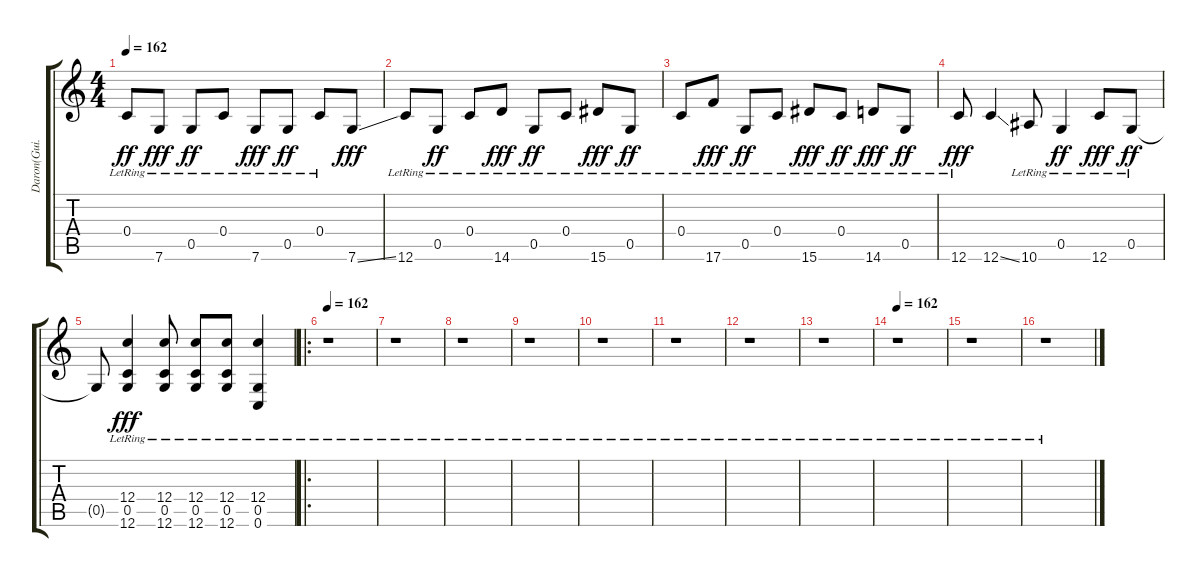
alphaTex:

\track ("Daron(Gui. 2)" "Daron(Gui.") {instrument electricguitarjazz}
\staff {score tabs}
\tuning (D4 A3 F3 C3 G2 C2) {hide}
\ts (4 4)
\tempo 162
\clef g2
\ks c
0.4{lr}.8{dy ff} 7.6{lr}.8{dy fff} 0.5{lr}.8{dy ff} 0.4{lr}.8 7.6{lr}.8{dy fff} 0.5{lr}.8{dy ff} 0.4{lr}.8 7.6{ss}.8{dy fff} |
12.6{lr}.8 0.5{lr}.8{dy ff} 0.4{lr}.8 14.6{lr}.8{dy fff} 0.5{lr}.8{dy ff} 0.4{lr}.8 15.6{lr}.8{dy fff} 0.5{lr}.8{dy ff} |
0.4{lr}.8 17.6{lr}.8{dy fff} 0.5{lr}.8{dy ff} 0.4{lr}.8 15.6{lr}.8{dy fff} 0.4{lr}.8{dy ff} 14.6{lr}.8{dy fff} 0.5{lr}.8{dy ff} |
12.6{lr}.8{dy fff} 12.6{ss}.4 10.6{lr}.8 0.5{lr}.4{dy ff} 12.6{lr}.8{dy fff} 0.5{lr}.8{dy ff} |
0.5{t}.8 (12.4{lr} 0.5{lr} 12.6{lr}).4{dy fff} (12.4{lr} 0.5{lr} 12.6{lr}).8 (12.4{lr} 0.5{lr} 12.6{lr}).8 (12.4{lr} 0.5{lr} 12.6{lr}).8 (12.4{lr} 0.5{lr} 0.6{lr}).4 |
\ro
\tempo 162
r.1 |
r.1 |
r.1 |
r.1 |
r.1 |
r.1 |
r.1 |
r.1 |
\tempo 162
r.1 |
r.1 |
r.1
